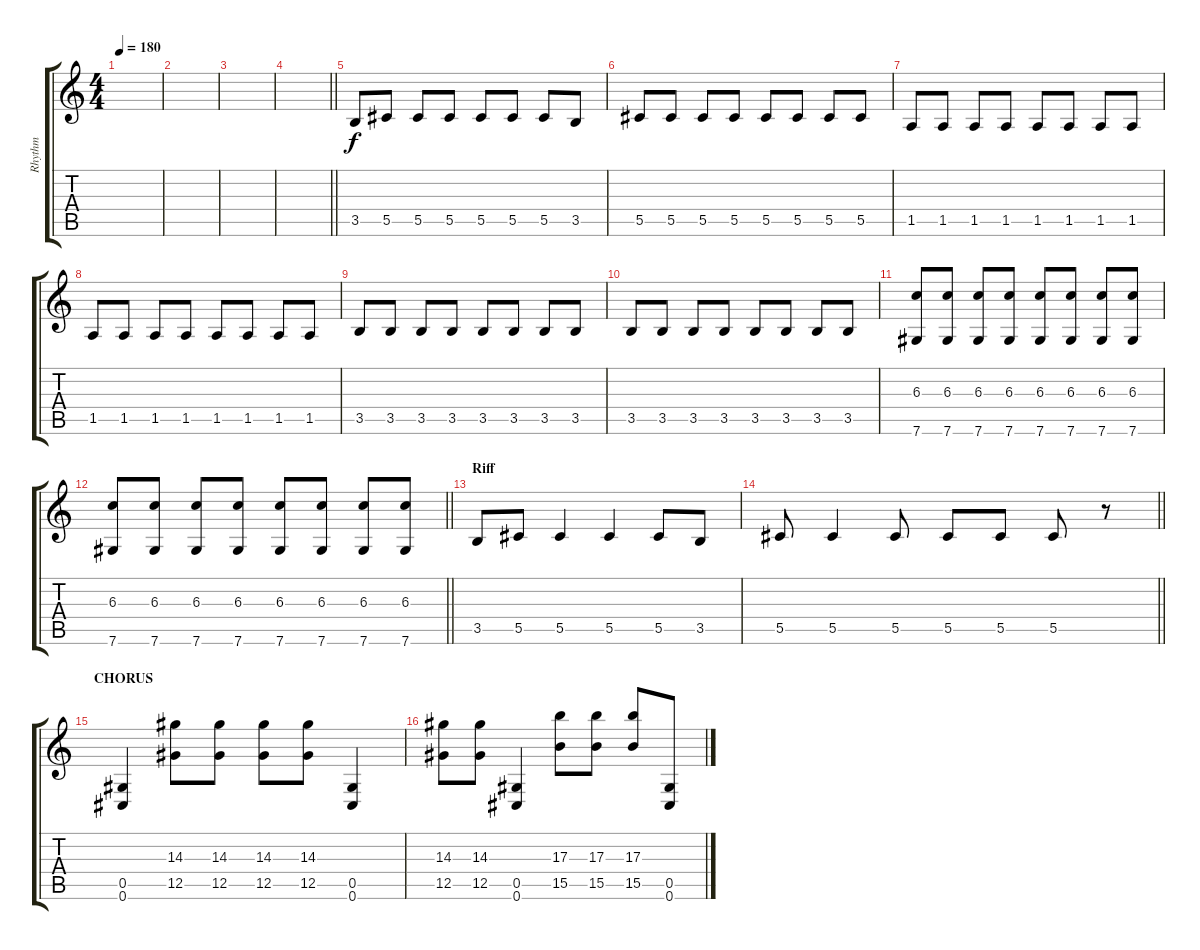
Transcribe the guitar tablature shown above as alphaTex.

\track ("Rhythm" "Rhythm") {instrument overdrivenguitar}
\staff {score tabs}
\tuning (Eb4 Bb3 Gb3 Db3 Ab2 Db2) {hide}
\ts (4 4)
\tempo 180
\clef g2
\ks c
|
|
|
\barLineRight lightlight
|
\section ("" "")
3.5.8 5.5.8 5.5.8 5.5.8 5.5.8 5.5.8 5.5.8 3.5.8 |
5.5.8 5.5.8 5.5.8 5.5.8 5.5.8 5.5.8 5.5.8 5.5.8 |
1.5.8 1.5.8 1.5.8 1.5.8 1.5.8 1.5.8 1.5.8 1.5.8 |
1.5.8 1.5.8 1.5.8 1.5.8 1.5.8 1.5.8 1.5.8 1.5.8 |
3.5.8 3.5.8 3.5.8 3.5.8 3.5.8 3.5.8 3.5.8 3.5.8 |
3.5.8 3.5.8 3.5.8 3.5.8 3.5.8 3.5.8 3.5.8 3.5.8 |
(6.3 7.6).8 (6.3 7.6).8 (6.3 7.6).8 (6.3 7.6).8 (6.3 7.6).8 (6.3 7.6).8 (6.3 7.6).8 (6.3 7.6).8 |
\barLineRight lightlight
(6.3 7.6).8 (6.3 7.6).8 (6.3 7.6).8 (6.3 7.6).8 (6.3 7.6).8 (6.3 7.6).8 (6.3 7.6).8 (6.3 7.6).8 |
\section ("" "Riff")
3.5.8 5.5.8 5.5.4 5.5.4 5.5.8 3.5.8 |
\barLineRight lightlight
5.5.8 5.5.4 5.5.8 5.5.8 5.5.8 5.5.8 r.8 |
\section ("" "CHORUS")
(0.5 0.6).4 (14.3 12.5).8 (14.3 12.5).8 (14.3 12.5).8 (14.3 12.5).8 (0.5 0.6).4 |
(14.3 12.5).8 (14.3 12.5).8 (0.5 0.6).4 (17.3 15.5).8 (17.3 15.5).8 (17.3 15.5).8 (0.5 0.6).8
